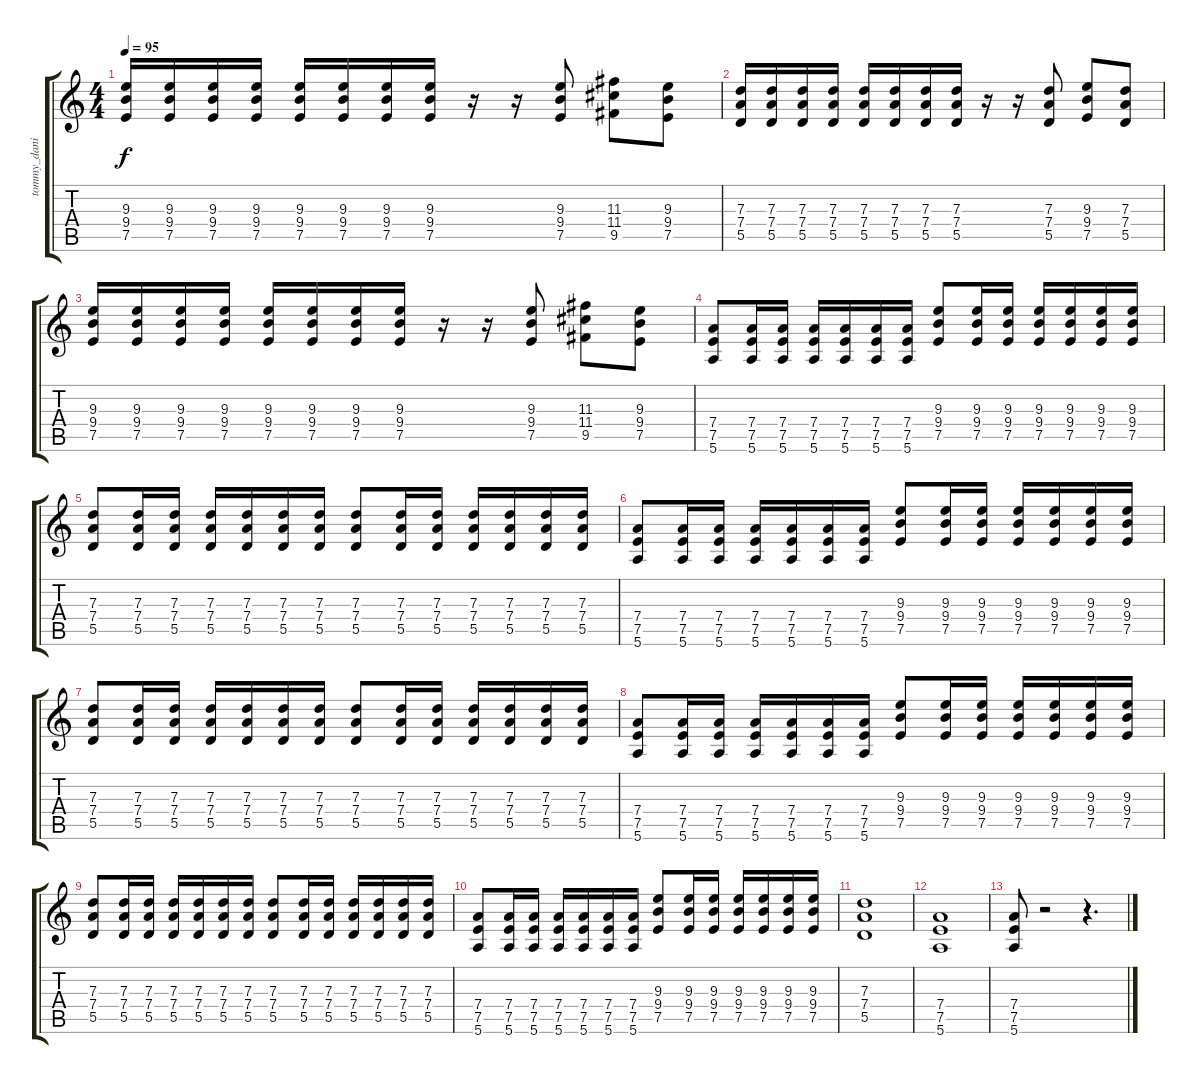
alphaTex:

\track ("tommy_dani" "tommy_dani") {instrument overdrivenguitar}
\staff {score tabs}
\tuning (E4 B3 G3 D3 A2 E2) {hide}
\ts (4 4)
\tempo 95
\clef g2
\ks c
(9.3 9.4 7.5).16{dy f} (9.3 9.4 7.5).16 (9.3 9.4 7.5).16 (9.3 9.4 7.5).16 (9.3 9.4 7.5).16 (9.3 9.4 7.5).16 (9.3 9.4 7.5).16 (9.3 9.4 7.5).16 r.16 r.16 (9.3 9.4 7.5).8 (11.3 11.4 9.5).8 (9.3 9.4 7.5).8 |
(7.3 7.4 5.5).16 (7.3 7.4 5.5).16 (7.3 7.4 5.5).16 (7.3 7.4 5.5).16 (7.3 7.4 5.5).16 (7.3 7.4 5.5).16 (7.3 7.4 5.5).16 (7.3 7.4 5.5).16 r.16 r.16 (7.3 7.4 5.5).8 (9.3 9.4 7.5).8 (7.3 7.4 5.5).8 |
(9.3 9.4 7.5).16 (9.3 9.4 7.5).16 (9.3 9.4 7.5).16 (9.3 9.4 7.5).16 (9.3 9.4 7.5).16 (9.3 9.4 7.5).16 (9.3 9.4 7.5).16 (9.3 9.4 7.5).16 r.16 r.16 (9.3 9.4 7.5).8 (11.3 11.4 9.5).8 (9.3 9.4 7.5).8 |
(7.4 7.5 5.6).8 (7.4 7.5 5.6).16 (7.4 7.5 5.6).16 (7.4 7.5 5.6).16 (7.4 7.5 5.6).16 (7.4 7.5 5.6).16 (7.4 7.5 5.6).16 (9.3 9.4 7.5).8 (9.3 9.4 7.5).16 (9.3 9.4 7.5).16 (9.3 9.4 7.5).16 (9.3 9.4 7.5).16 (9.3 9.4 7.5).16 (9.3 9.4 7.5).16 |
(7.3 7.4 5.5).8 (7.3 7.4 5.5).16 (7.3 7.4 5.5).16 (7.3 7.4 5.5).16 (7.3 7.4 5.5).16 (7.3 7.4 5.5).16 (7.3 7.4 5.5).16 (7.3 7.4 5.5).8 (7.3 7.4 5.5).16 (7.3 7.4 5.5).16 (7.3 7.4 5.5).16 (7.3 7.4 5.5).16 (7.3 7.4 5.5).16 (7.3 7.4 5.5).16 |
(7.4 7.5 5.6).8 (7.4 7.5 5.6).16 (7.4 7.5 5.6).16 (7.4 7.5 5.6).16 (7.4 7.5 5.6).16 (7.4 7.5 5.6).16 (7.4 7.5 5.6).16 (9.3 9.4 7.5).8 (9.3 9.4 7.5).16 (9.3 9.4 7.5).16 (9.3 9.4 7.5).16 (9.3 9.4 7.5).16 (9.3 9.4 7.5).16 (9.3 9.4 7.5).16 |
(7.3 7.4 5.5).8 (7.3 7.4 5.5).16 (7.3 7.4 5.5).16 (7.3 7.4 5.5).16 (7.3 7.4 5.5).16 (7.3 7.4 5.5).16 (7.3 7.4 5.5).16 (7.3 7.4 5.5).8 (7.3 7.4 5.5).16 (7.3 7.4 5.5).16 (7.3 7.4 5.5).16 (7.3 7.4 5.5).16 (7.3 7.4 5.5).16 (7.3 7.4 5.5).16 |
(7.4 7.5 5.6).8 (7.4 7.5 5.6).16 (7.4 7.5 5.6).16 (7.4 7.5 5.6).16 (7.4 7.5 5.6).16 (7.4 7.5 5.6).16 (7.4 7.5 5.6).16 (9.3 9.4 7.5).8 (9.3 9.4 7.5).16 (9.3 9.4 7.5).16 (9.3 9.4 7.5).16 (9.3 9.4 7.5).16 (9.3 9.4 7.5).16 (9.3 9.4 7.5).16 |
(7.3 7.4 5.5).8 (7.3 7.4 5.5).16 (7.3 7.4 5.5).16 (7.3 7.4 5.5).16 (7.3 7.4 5.5).16 (7.3 7.4 5.5).16 (7.3 7.4 5.5).16 (7.3 7.4 5.5).8 (7.3 7.4 5.5).16 (7.3 7.4 5.5).16 (7.3 7.4 5.5).16 (7.3 7.4 5.5).16 (7.3 7.4 5.5).16 (7.3 7.4 5.5).16 |
(7.4 7.5 5.6).8 (7.4 7.5 5.6).16 (7.4 7.5 5.6).16 (7.4 7.5 5.6).16 (7.4 7.5 5.6).16 (7.4 7.5 5.6).16 (7.4 7.5 5.6).16 (9.3 9.4 7.5).8 (9.3 9.4 7.5).16 (9.3 9.4 7.5).16 (9.3 9.4 7.5).16 (9.3 9.4 7.5).16 (9.3 9.4 7.5).16 (9.3 9.4 7.5).16 |
(7.3 7.4 5.5).1 |
(7.4 7.5 5.6).1 |
(7.4 7.5 5.6).8 r.2 r.4{d}
